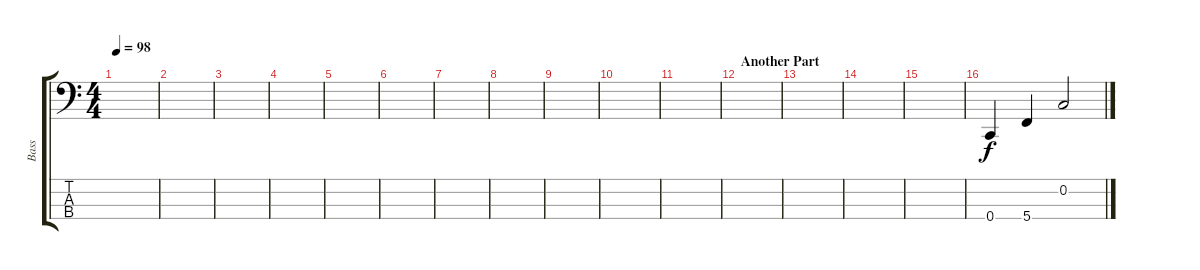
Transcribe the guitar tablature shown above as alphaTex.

\track ("Bass" "Bass") {instrument electricbasspick}
\staff {score tabs}
\tuning (F2 C2 G1 C1) {hide}
\ts (4 4)
\tempo 98
\clef f4
\ks c
|
|
|
|
|
\section ("" "")
|
|
|
|
|
|
\section ("" "Another Part")
|
|
|
|
0.4.4{volume 15} 5.4.4 0.2.2
